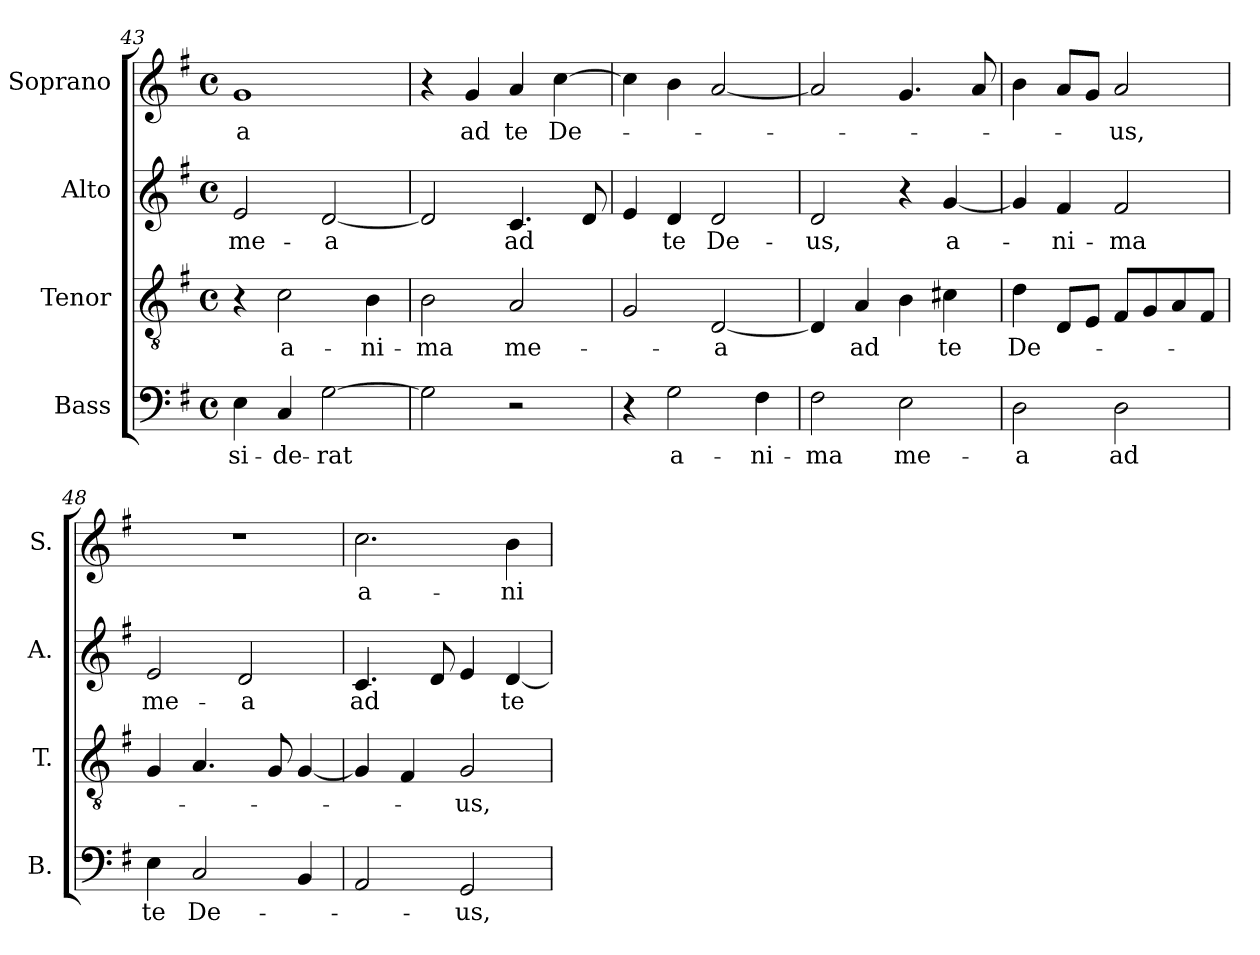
**kern	**text	**kern	**text	**kern	**text	**kern	**text
*part4	*part4	*part3	*part3	*part2	*part2	*part1	*part1
*staff4	*staff4	*staff3	*staff3	*staff2	*staff2	*staff1	*staff1
*I"Bass	*	*I"Tenor	*	*I"Alto	*	*I"Soprano	*
*I'B.	*	*I'T.	*	*I'A.	*	*I'S.	*
*clefF4	*	*clefGv2	*	*clefG2	*	*clefG2	*
*	*	*ITrd7c12	*	*	*	*	*
*k[f#]	*	*k[f#]	*	*k[f#]	*	*k[f#]	*
*G:	*	*G:	*	*G:	*	*G:	*
*M4/4	*	*M4/4	*	*M4/4	*	*M4/4	*
*met(c)	*	*met(c)	*	*met(c)	*	*met(c)	*
=43	=43	=43	=43	=43	=43	=43	=43
!	!LO:LY:b:color=#000000	!	!	!	!	!	!
!	!	!	!	!	!LO:LY:b:color=#000000	!	!
!	!	!	!	!	!	!	!LO:LY:b:color=#000000
4Ei\	-si-	4r	.	2ei/	me-	1gi	-a
!	!LO:LY:b:color=#000000	!	!	!	!	!	!
!	!	!	!LO:LY:b:color=#000000	!	!	!	!
4Ci/	-de-	2Ci\	a-	.	.	.	.
!	!LO:LY:b:color=#000000	!	!	!	!	!	!
!	!	!	!	!	!LO:LY:b:color=#000000	!	!
[2Gi\	-rat	.	.	[2di/	-a	.	.
!	!	!	!LO:LY:b:color=#000000	!	!	!	!
.	.	4BBi\	-ni-	.	.	.	.
=44	=44	=44	=44	=44	=44	=44	=44
!	!	!	!LO:LY:b:color=#000000	!	!	!	!
2Gi\]	.	2BBi\	-ma	2di/]	.	4r	.
!	!	!	!	!	!	!	!LO:LY:b:color=#000000
.	.	.	.	.	.	4gi/	ad
!	!	!	!LO:LY:b:color=#000000	!	!	!	!
!	!	!	!	!	!LO:LY:b:color=#000000	!	!
!	!	!	!	!	!	!	!LO:LY:b:color=#000000
2r	.	2AAi/	me-	4.ci/	ad	4ai/	te
!	!	!	!	!	!	!	!LO:LY:b:color=#000000
.	.	.	.	.	.	[4cci\	De-
.	.	.	.	8di/	.	.	.
=45	=45	=45	=45	=45	=45	=45	=45
4r	.	2GGi/	.	4ei/	.	4cci\]	.
!	!LO:LY:b:color=#000000	!	!	!	!	!	!
!	!	!	!	!	!LO:LY:b:color=#000000	!	!
2Gi\	a-	.	.	4di/	te	4bi\	.
!	!	!	!LO:LY:b:color=#000000	!	!	!	!
!	!	!	!	!	!LO:LY:b:color=#000000	!	!
.	.	[2DDi/	-a	2di/	De-	[2ai/	.
!	!LO:LY:b:color=#000000	!	!	!	!	!	!
4F#i\	-ni-	.	.	.	.	.	.
=46	=46	=46	=46	=46	=46	=46	=46
!	!LO:LY:b:color=#000000	!	!	!	!	!	!
!	!	!	!	!	!LO:LY:b:color=#000000	!	!
2F#i\	-ma	4DDi/]	.	2di/	-us,	2ai/]	.
!	!	!	!LO:LY:b:color=#000000	!	!	!	!
.	.	4AAi/	ad	.	.	.	.
!	!LO:LY:b:color=#000000	!	!	!	!	!	!
2Ei\	me-	4BBi\	.	4r	.	4.gi/	.
!	!	!	!LO:LY:b:color=#000000	!	!	!	!
!	!	!	!	!	!LO:LY:b:color=#000000	!	!
.	.	4C#Xi\	te	[4gi/	a-	.	.
.	.	.	.	.	.	8ai/	.
!!LO:LB:g=z
=47	=47	=47	=47	=47	=47	=47	=47
!	!LO:LY:b:color=#000000	!	!	!	!	!	!
!	!	!	!LO:LY:b:color=#000000	!	!	!	!
2Di\	-a	4Di\	De-	4gi/]	.	4bi\	.
!	!	!	!	!	!LO:LY:b:color=#000000	!	!
.	.	8DDi/L	.	4f#i/	-ni-	8ai/L	.
.	.	8EEi/J	.	.	.	8gi/J	.
!	!LO:LY:b:color=#000000	!	!	!	!	!	!
!	!	!	!	!	!LO:LY:b:color=#000000	!	!
!	!	!	!	!	!	!	!LO:LY:b:color=#000000
2Di\	ad	8FF#i/L	.	2f#i/	-ma	2ai/	-us,
.	.	8GGi/	.	.	.	.	.
.	.	8AAi/	.	.	.	.	.
.	.	8FF#i/J	.	.	.	.	.
=48	=48	=48	=48	=48	=48	=48	=48
!	!LO:LY:b:color=#000000	!	!	!	!	!	!
!	!	!	!	!	!LO:LY:b:color=#000000	!	!
4Ei\	te	4GGi/	.	2ei/	me-	1r	.
!	!LO:LY:b:color=#000000	!	!	!	!	!	!
2Ci/	De-	4.AAi/	.	.	.	.	.
!	!	!	!	!	!LO:LY:b:color=#000000	!	!
.	.	.	.	2di/	-a	.	.
.	.	8GGi/	.	.	.	.	.
4BBi/	.	[4GGi/	.	.	.	.	.
=49	=49	=49	=49	=49	=49	=49	=49
!	!	!	!	!	!LO:LY:b:color=#000000	!	!
!	!	!	!	!	!	!	!LO:LY:b:color=#000000
2AAi/	.	4GGi/]	.	4.ci/	ad	2.cci\	a-
.	.	4FF#i/	.	.	.	.	.
.	.	.	.	8di/	.	.	.
!	!LO:LY:b:color=#000000	!	!	!	!	!	!
!	!	!	!LO:LY:b:color=#000000	!	!	!	!
2GGi/	-us,	2GGi/	-us,	4ei/	.	.	.
!	!	!	!	!	!LO:LY:b:color=#000000	!	!
!	!	!	!	!	!	!	!LO:LY:b:color=#000000
.	.	.	.	[4di/	te	4bi\	-ni-
=	=	=	=	=	=	=	=
*-	*-	*-	*-	*-	*-	*-	*-
